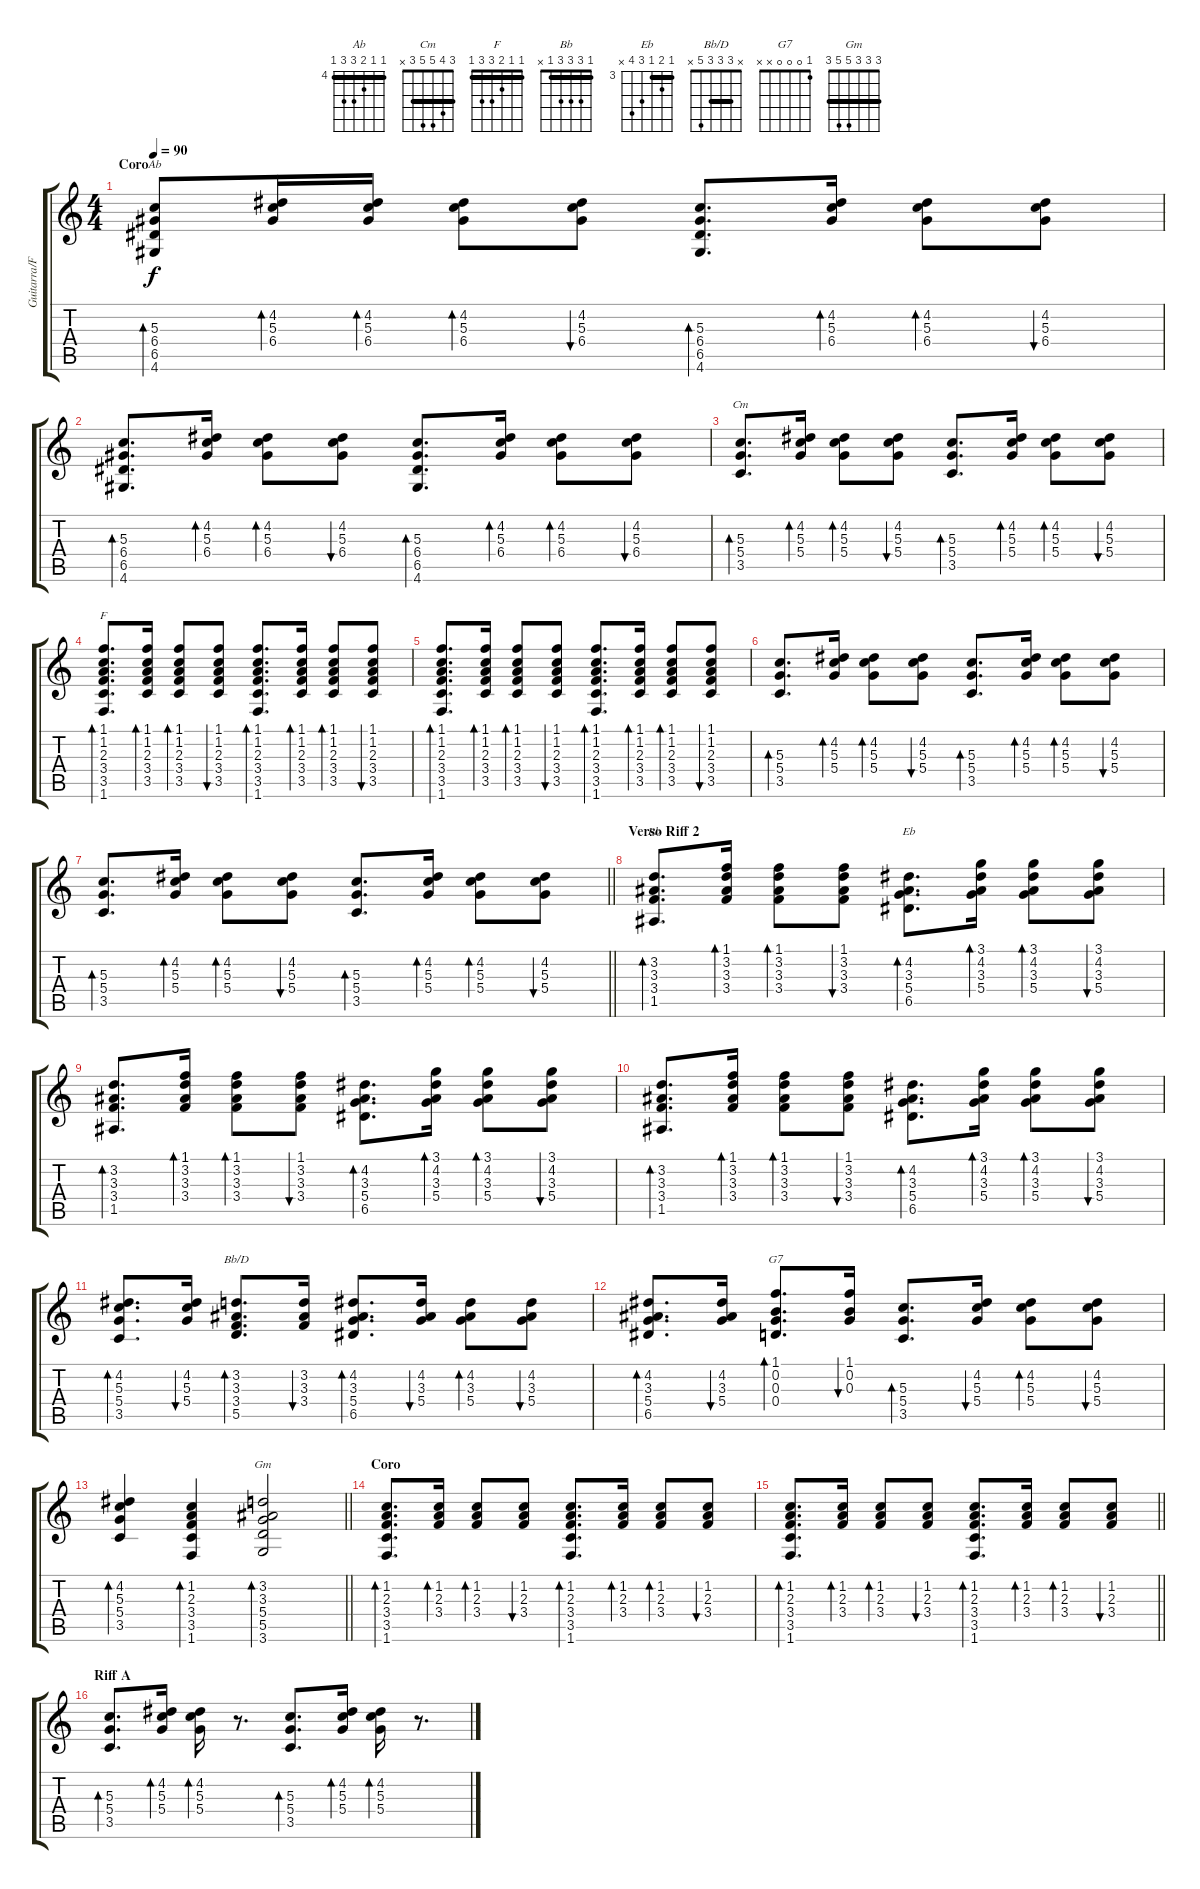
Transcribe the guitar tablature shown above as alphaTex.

\track ("Guitarra/Flauta" "Guitarra/F") {instrument acousticguitarsteel}
\staff {score tabs}
\tuning (E4 B3 G3 D3 A2 E2) {hide}
\chord ("Ab" 4 4 5 6 6 4) {firstfret 4 barre 4}
\chord ("Cm" 3 4 5 5 3 x) {barre 3}
\chord ("F" 1 1 2 3 3 1) {barre 1}
\chord ("Bb" 1 3 3 3 1 x) {barre 1}
\chord ("Eb" 3 4 3 5 6 x) {firstfret 3 barre 3}
\chord ("Bb/D" x 3 3 3 5 x) {barre 3}
\chord ("G7" 1 0 0 0 x x)
\chord ("Gm" 3 3 3 5 5 3) {barre 3}
\ts (4 4)
\section ("" "Coro")
\tempo 90
\clef g2
\ks c
(5.3 6.4 6.5 4.6).8{bd 30 ch "Ab" dy f} (4.2 5.3 6.4).16{bd 30} (4.2 5.3 6.4).16{bd 30} (4.2 5.3 6.4).8{bd 30} (4.2 5.3 6.4).8{bu 30} (5.3 6.4 6.5 4.6).8{d bd 30} (4.2 5.3 6.4).16{bd 30} (4.2 5.3 6.4).8{bd 30} (4.2 5.3 6.4).8{bu 30} |
(5.3 6.4 6.5 4.6).8{d bd 30} (4.2 5.3 6.4).16{bd 30} (4.2 5.3 6.4).8{bd 30} (4.2 5.3 6.4).8{bu 30} (5.3 6.4 6.5 4.6).8{d bd 30} (4.2 5.3 6.4).16{bd 30} (4.2 5.3 6.4).8{bd 30} (4.2 5.3 6.4).8{bu 30} |
(5.3 5.4 3.5).8{d bd 30 ch "Cm"} (4.2 5.3 5.4).16{bd 30} (4.2 5.3 5.4).8{bd 30} (4.2 5.3 5.4).8{bu 30} (5.3 5.4 3.5).8{d bd 30} (4.2 5.3 5.4).16{bd 30} (4.2 5.3 5.4).8{bd 30} (4.2 5.3 5.4).8{bu 30} |
(1.1 1.2 2.3 3.4 3.5 1.6).8{d bd 30 ch "F"} (1.1 1.2 2.3 3.4 3.5).16{bd 30} (1.1 1.2 2.3 3.4 3.5).8{bd 30} (1.1 1.2 2.3 3.4 3.5).8{bu 30} (1.1 1.2 2.3 3.4 3.5 1.6).8{d bd 30} (1.1 1.2 2.3 3.4 3.5).16{bd 30} (1.1 1.2 2.3 3.4 3.5).8{bd 30} (1.1 1.2 2.3 3.4 3.5).8{bu 30} |
(1.1 1.2 2.3 3.4 3.5 1.6).8{d bd 30} (1.1 1.2 2.3 3.4 3.5).16{bd 30} (1.1 1.2 2.3 3.4 3.5).8{bd 30} (1.1 1.2 2.3 3.4 3.5).8{bu 30} (1.1 1.2 2.3 3.4 3.5 1.6).8{d bd 30} (1.1 1.2 2.3 3.4 3.5).16{bd 30} (1.1 1.2 2.3 3.4 3.5).8{bd 30} (1.1 1.2 2.3 3.4 3.5).8{bu 30} |
(5.3 5.4 3.5).8{d bd 30} (4.2 5.3 5.4).16{bd 30} (4.2 5.3 5.4).8{bd 30} (4.2 5.3 5.4).8{bu 30} (5.3 5.4 3.5).8{d bd 30} (4.2 5.3 5.4).16{bd 30} (4.2 5.3 5.4).8{bd 30} (4.2 5.3 5.4).8{bu 30} |
\barLineRight lightlight
(5.3 5.4 3.5).8{d bd 30} (4.2 5.3 5.4).16{bd 30} (4.2 5.3 5.4).8{bd 30} (4.2 5.3 5.4).8{bu 30} (5.3 5.4 3.5).8{d bd 30} (4.2 5.3 5.4).16{bd 30} (4.2 5.3 5.4).8{bd 30} (4.2 5.3 5.4).8{bu 30} |
\section ("" "Verso Riff 2")
(3.2 3.3 3.4 1.5).8{d bd 30 ch "Bb"} (1.1 3.2 3.3 3.4).16{bd 30} (1.1 3.2 3.3 3.4).8{bd 30} (1.1 3.2 3.3 3.4).8{bu 30} (4.2 3.3 5.4 6.5).8{d bd 30 ch "Eb"} (3.1 4.2 3.3 5.4).16{bd 30} (3.1 4.2 3.3 5.4).8{bd 30} (3.1 4.2 3.3 5.4).8{bu 30} |
(3.2 3.3 3.4 1.5).8{d bd 30} (1.1 3.2 3.3 3.4).16{bd 30} (1.1 3.2 3.3 3.4).8{bd 30} (1.1 3.2 3.3 3.4).8{bu 30} (4.2 3.3 5.4 6.5).8{d bd 30} (3.1 4.2 3.3 5.4).16{bd 30} (3.1 4.2 3.3 5.4).8{bd 30} (3.1 4.2 3.3 5.4).8{bu 30} |
(3.2 3.3 3.4 1.5).8{d bd 30} (1.1 3.2 3.3 3.4).16{bd 30} (1.1 3.2 3.3 3.4).8{bd 30} (1.1 3.2 3.3 3.4).8{bu 30} (4.2 3.3 5.4 6.5).8{d bd 30} (3.1 4.2 3.3 5.4).16{bd 30} (3.1 4.2 3.3 5.4).8{bd 30} (3.1 4.2 3.3 5.4).8{bu 30} |
(4.2 5.3 5.4 3.5).8{d bd 30} (4.2 5.3 5.4).16{bu 30} (3.2 3.3 3.4 5.5).8{d bd 30 ch "Bb/D"} (3.2 3.3 3.4).16{bu 30} (4.2 3.3 5.4 6.5).8{d bd 30} (4.2 3.3 5.4).16{bu 30} (4.2 3.3 5.4).8{bd 30} (4.2 3.3 5.4).8{bu 30} |
(4.2 3.3 5.4 6.5).8{d bd 30} (4.2 3.3 5.4).16{bu 30} (1.1 0.2 0.3 0.4).8{d bd 30 ch "G7"} (1.1 0.2 0.3).16{bu 30} (5.3 5.4 3.5).8{d bd 30} (4.2 5.3 5.4).16{bu 30} (4.2 5.3 5.4).8{bd 30} (4.2 5.3 5.4).8{bu 30} |
\barLineRight lightlight
(4.2 5.3 5.4 3.5).4{bd 30} (1.2 2.3 3.4 3.5 1.6).4{bd 30} (3.2 3.3 5.4 5.5 3.6).2{bd 30 ch "Gm"} |
\section ("" "Coro")
(1.2 2.3 3.4 3.5 1.6).8{d bd 30} (1.2 2.3 3.4).16{bd 30} (1.2 2.3 3.4).8{bd 30} (1.2 2.3 3.4).8{bu 30} (1.2 2.3 3.4 3.5 1.6).8{d bd 30} (1.2 2.3 3.4).16{bd 30} (1.2 2.3 3.4).8{bd 30} (1.2 2.3 3.4).8{bu 30} |
\barLineRight lightlight
(1.2 2.3 3.4 3.5 1.6).8{d bd 30} (1.2 2.3 3.4).16{bd 30} (1.2 2.3 3.4).8{bd 30} (1.2 2.3 3.4).8{bu 30} (1.2 2.3 3.4 3.5 1.6).8{d bd 30} (1.2 2.3 3.4).16{bd 30} (1.2 2.3 3.4).8{bd 30} (1.2 2.3 3.4).8{bu 30} |
\section ("" "Riff A")
(5.3 5.4 3.5).8{d bd 30} (4.2 5.3 5.4).16{bd 30} (4.2 5.3 5.4).16{bd 30} r.8{d} (5.3 5.4 3.5).8{d bd 30} (4.2 5.3 5.4).16{bd 30} (4.2 5.3 5.4).16{bd 30} r.8{d}
